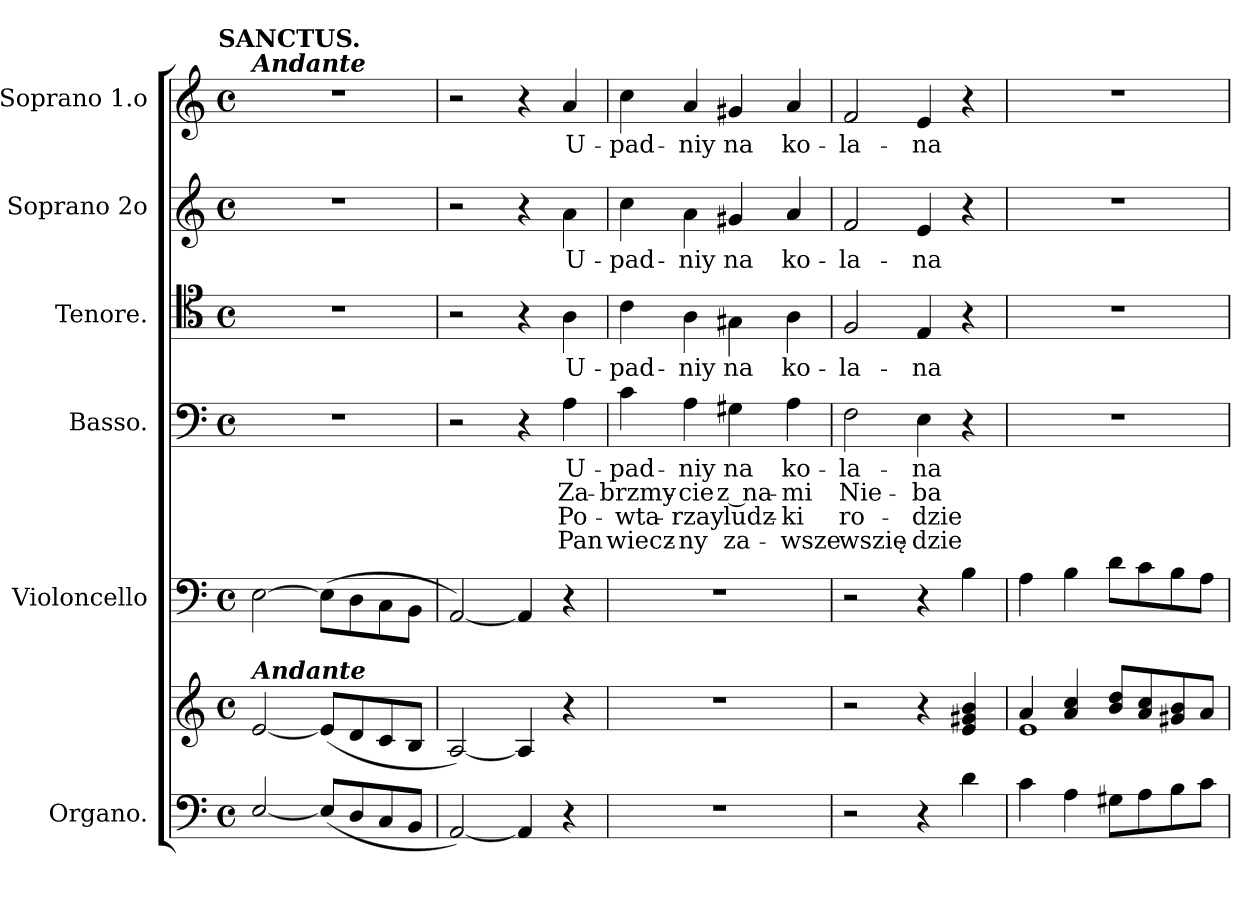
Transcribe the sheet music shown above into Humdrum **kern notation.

**kern	**kern	**kern	**kern	**text	**text	**text	**text	**kern	**text	**kern	**text	**kern	**text
*part6	*part6	*part5	*part4	*part4	*part4	*part4	*part4	*part3	*part3	*part2	*part2	*part1	*part1
*staff7	*staff6	*staff5	*staff4	*staff4	*staff4	*staff4	*staff4	*staff3	*staff3	*staff2	*staff2	*staff1	*staff1
*I"Organo.	*	*I"Violoncello	*I"Basso.	*	*	*	*	*I"Tenore.	*	*I"Soprano 2o	*	*I"Soprano 1.o	*
*I'Org	*	*I'Vc	*I'B	*	*	*	*	*I'T.	*	*	*	*	*
*clefF4	*clefG2	*clefF4	*clefF4	*	*	*	*	*clefC4	*	*clefG2	*	*clefG2	*
*k[]	*k[]	*k[]	*k[]	*	*	*	*	*k[]	*	*k[]	*	*k[]	*
!!LO:TX:omd:t=SANCTUS.
*M4/4	*M4/4	*M4/4	*M4/4	*	*	*	*	*M4/4	*	*M4/4	*	*M4/4	*
*met(c)	*met(c)	*met(c)	*met(c)	*	*	*	*	*met(c)	*	*met(c)	*	*met(c)	*
=1	=1	=1	=1	=1	=1	=1	=1	=1	=1	=1	=1	=1	=1
!	!	!	!	!	!	!	!	!	!	!	!	!LO:TX:a:Bi:t=Andante	!
!	!LO:TX:a:Bi:t=Andante	!	!	!	!	!	!	!	!	!	!	!	!
[2E/	[2e/	[2E\	1r	.	.	.	.	1r	.	1r	.	1r	.
(8E/L]	(8e/L]	(8E\L]	.	.	.	.	.	.	.	.	.	.	.
8D/	8d/	8D\	.	.	.	.	.	.	.	.	.	.	.
8C/	8c/	8C\	.	.	.	.	.	.	.	.	.	.	.
8BB/J	8B/J	8BB\J	.	.	.	.	.	.	.	.	.	.	.
=2	=2	=2	=2	=2	=2	=2	=2	=2	=2	=2	=2	=2	=2
[2AA/)	[2A/)	[2AA/)	2r	.	.	.	.	2r	.	2r	.	2r	.
4AA/]	4A/]	4AA/]	4r	.	.	.	.	4r	.	4r	.	4r	.
4r	4r	4r	4A\	U-	Za-	Po-	Pan	4A\	U-	4a\	U-	4a/	U-
=3	=3	=3	=3	=3	=3	=3	=3	=3	=3	=3	=3	=3	=3
1r	1r	1r	4c\	-pad-	-brzmy-	-wta-	wiecz-	4c\	-pad-	4cc\	-pad-	4cc\	-pad-
.	.	.	4A\	-niy	-cie	-rzay	-ny	4A\	-niy	4a\	-niy	4a/	-niy
.	.	.	4G#X\	na	z na-	ludz-	za-	4G#X\	na	4g#X/	na	4g#X/	na
.	.	.	4A\	ko-	-mi	-ki	-wsze	4A\	ko-	4a/	ko-	4a/	ko-
=4	=4	=4	=4	=4	=4	=4	=4	=4	=4	=4	=4	=4	=4
2r	2r	2r	2F\	-la-	Nie-	ro-	wszię-	2F/	-la-	2f/	-la-	2f/	-la-
4r	4r	4r	4E\	-na	-ba	-dzie	-dzie	4E/	-na	4e/	-na	4e/	-na
4d\	4e/ 4g#X/ 4b/	4B\	4r	.	.	.	.	4r	.	4r	.	4r	.
=5	=5	=5	=5	=5	=5	=5	=5	=5	=5	=5	=5	=5	=5
*	*^	*	*	*	*	*	*	*	*	*	*	*	*
4c\	4a/	1e	4A\	1r	.	.	.	.	1r	.	1r	.	1r	.
4A\	4a/ 4cc/	.	4B\	.	.	.	.	.	.	.	.	.	.	.
8G#X\L	8b/ 8dd/L	.	8d\L	.	.	.	.	.	.	.	.	.	.	.
8A\	8a/ 8cc/	.	8c\	.	.	.	.	.	.	.	.	.	.	.
8B\	8g#X/ 8b/	.	8B\	.	.	.	.	.	.	.	.	.	.	.
8c\J	8a/J	.	8A\J	.	.	.	.	.	.	.	.	.	.	.
*	*v	*v	*	*	*	*	*	*	*	*	*	*	*	*
=	=	=	=	=	=	=	=	=	=	=	=	=	=
*-	*-	*-	*-	*-	*-	*-	*-	*-	*-	*-	*-	*-	*-
